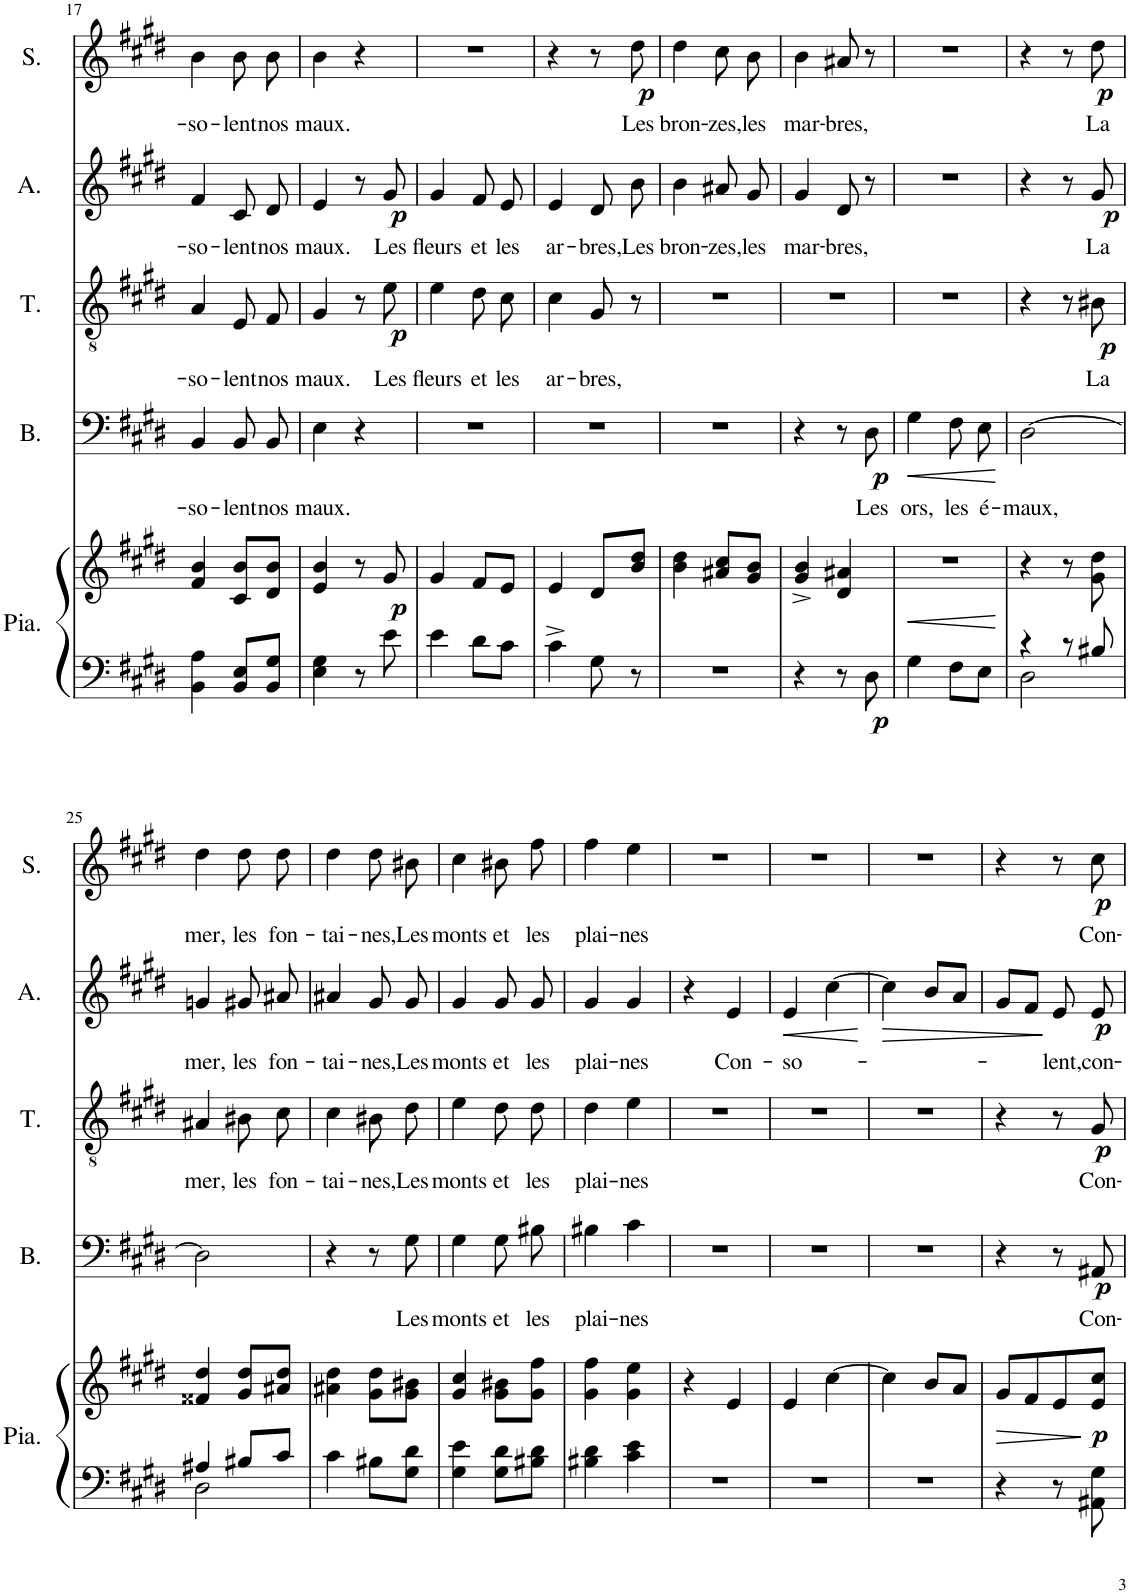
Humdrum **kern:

**kern	**kern	**dynam	**kern	**text	**dynam	**kern	**text	**dynam	**kern	**text	**dynam	**kern	**text	**dynam
*part5	*part5	*part5	*part4	*part4	*part4	*part3	*part3	*part3	*part2	*part2	*part2	*part1	*part1	*part1
*staff6	*staff5	*staff5/6	*staff4	*staff4	*staff4	*staff3	*staff3	*staff3	*staff2	*staff2	*staff2	*staff1	*staff1	*staff1
*I"Piano	*	*	*I"Basse	*	*	*I"Tenor	*	*	*I"Alto	*	*	*I"Soprano	*	*
*I'Pia.	*	*	*I'B.	*	*	*I'T.	*	*	*I'A.	*	*	*I'S.	*	*
!!LO:PB:g=z
*clefF4	*clefG2	*	*clefF4	*	*	*clefGv2	*	*	*clefG2	*	*	*clefG2	*	*
*k[f#c#g#d#]	*k[f#c#g#d#]	*	*k[f#c#g#d#]	*	*	*k[f#c#g#d#]	*	*	*k[f#c#g#d#]	*	*	*k[f#c#g#d#]	*	*
*M2/4	*M2/4	*	*M2/4	*	*	*M2/4	*	*	*M2/4	*	*	*M2/4	*	*
=17	=17	=17	=17	=17	=17	=17	=17	=17	=17	=17	=17	=17	=17	=17
!	!	!	!	!LO:LY:b	!	!	!LO:LY:b	!	!	!LO:LY:b	!	!	!LO:LY:b	!
4BB\ 4A\	4f#/ 4b/	.	4BB/	-so-	.	4A/	-so-	.	4f#/	-so-	.	4b\	-so-	.
!	!	!	!	!LO:LY:b	!	!	!LO:LY:b	!	!	!LO:LY:b	!	!	!LO:LY:b	!
8BB/ 8E/L	8c#/ 8b/L	.	8BB/L	-lent	.	8E/L	-lent	.	8c#/	-lent	.	8b\L	-lent	.
!	!	!	!	!LO:LY:b	!	!	!LO:LY:b	!	!	!LO:LY:b	!	!	!LO:LY:b	!
8BB/ 8G#/J	8d#/ 8b/J	.	8BB/J	nos	.	8F#/J	nos	.	8d#/	nos	.	8b\J	nos	.
=18	=18	=18	=18	=18	=18	=18	=18	=18	=18	=18	=18	=18	=18	=18
!	!	!	!	!LO:LY:b	!	!	!LO:LY:b	!	!	!LO:LY:b	!	!	!LO:LY:b	!
4E\ 4G#\	4e/ 4b/	.	4E\	maux.	.	4G#/	maux.	.	4e/	maux.	.	4b\	maux.	.
8r	8r	.	4r	.	.	8r	.	.	8r	.	.	4r	.	.
!	!	!LO:DY:b	!	!	!	!	!LO:LY:b	!LO:DY:b	!	!LO:LY:b	!LO:DY:b	!	!	!
8e\	8g#/	p	.	.	.	8e\	Les	p	8g#/	Les	p	.	.	.
=19	=19	=19	=19	=19	=19	=19	=19	=19	=19	=19	=19	=19	=19	=19
!	!	!	!	!	!	!	!LO:LY:b	!	!	!LO:LY:b	!	!	!	!
4e\	4g#/	.	2r	.	.	4e\	fleurs	.	4g#/	fleurs	.	2r	.	.
!	!	!	!	!	!	!	!LO:LY:b	!	!	!LO:LY:b	!	!	!	!
8d#\L	8f#/L	.	.	.	.	8d#\L	et	.	8f#/	et	.	.	.	.
!	!	!	!	!	!	!	!LO:LY:b	!	!	!LO:LY:b	!	!	!	!
8c#\J	8e/J	.	.	.	.	8c#\J	les	.	8e/	les	.	.	.	.
=20	=20	=20	=20	=20	=20	=20	=20	=20	=20	=20	=20	=20	=20	=20
!	!	!	!	!	!	!	!LO:LY:b	!	!	!LO:LY:b	!	!	!	!
4c#^\	4e/	.	2r	.	.	4c#\	ar-	.	4e/	ar-	.	4r	.	.
!	!	!	!	!	!	!	!LO:LY:b	!	!	!LO:LY:b	!	!	!	!
8G#\	8d#/L	.	.	.	.	8G#/	-bres,	.	8d#/	-bres,	.	8r	.	.
!	!	!	!	!	!	!	!	!	!	!LO:LY:b	!	!	!LO:LY:b	!LO:DY:b
8r	8b/ 8dd#/J	.	.	.	.	8r	.	.	8b\	Les	.	8dd#\	Les	p
=21	=21	=21	=21	=21	=21	=21	=21	=21	=21	=21	=21	=21	=21	=21
!	!	!	!	!	!	!	!	!	!	!LO:LY:b	!	!	!LO:LY:b	!
2r	4b\ 4dd#\	.	2r	.	.	2r	.	.	4b\	bron-	.	4dd#\	bron-	.
!	!	!	!	!	!	!	!	!	!	!LO:LY:b	!	!	!LO:LY:b	!
.	8a#X/ 8cc#/L	.	.	.	.	.	.	.	8a#X/	-zes,	.	8cc#\L	-zes,	.
!	!	!	!	!	!	!	!	!	!	!LO:LY:b	!	!	!LO:LY:b	!
.	8g#/ 8b/J	.	.	.	.	.	.	.	8g#/	les	.	8b\J	les	.
=22	=22	=22	=22	=22	=22	=22	=22	=22	=22	=22	=22	=22	=22	=22
!	!	!	!	!	!	!	!	!	!	!LO:LY:b	!	!	!LO:LY:b	!
4r	4g#/^ 4b/^	.	4r	.	.	2r	.	.	4g#/	mar-	.	4b\	mar-	.
!	!	!	!	!	!	!	!	!	!	!LO:LY:b	!	!	!LO:LY:b	!
8r	4d#/ 4a#X/	.	8r	.	.	.	.	.	8d#/	-bres,	.	8a#X/	-bres,	.
!	!	!LO:DY:b=2	!	!LO:LY:b	!LO:DY:b	!	!	!	!	!	!	!	!	!
8D#\	.	p	8D#\	Les	p	.	.	.	8r	.	.	8r	.	.
=23	=23	=23	=23	=23	=23	=23	=23	=23	=23	=23	=23	=23	=23	=23
!	!	!LO:HP:b	!	!LO:LY:b	!LO:HP:b	!	!	!	!	!	!	!	!	!
4G#\	2r	<	4G#\	ors,	<	2r	.	.	2r	.	.	2r	.	.
!	!	!	!	!LO:LY:b	!	!	!	!	!	!	!	!	!	!
8F#\L	.	.	8F#\L	les	.	.	.	.	.	.	.	.	.	.
!	!	!	!	!LO:LY:b	!	!	!	!	!	!	!	!	!	!
8E\J	.	.	8E\J	é-	.	.	.	.	.	.	.	.	.	.
.	.	[	.	.	[	.	.	.	.	.	.	.	.	.
=24	=24	=24	=24	=24	=24	=24	=24	=24	=24	=24	=24	=24	=24	=24
*^	*	*	*	*	*	*	*	*	*	*	*	*	*	*
!	!	!	!	!	!LO:LY:b	!	!	!	!	!	!	!	!	!	!
4r	2D#\	4r	.	[2D#\	-maux,	.	4r	.	.	4r	.	.	4r	.	.
8r	.	8r	.	.	.	.	8r	.	.	8r	.	.	8r	.	.
!	!	!	!	!	!	!	!	!LO:LY:b	!LO:DY:b	!	!LO:LY:b	!LO:DY:b	!	!LO:LY:b	!LO:DY:b
8B#X/	.	8g#\ 8dd#\	.	.	.	.	8B#X\	La	p	8g#/	La	p	8dd#\	La	p
!!LO:LB:g=z
=25	=25	=25	=25	=25	=25	=25	=25	=25	=25	=25	=25	=25	=25	=25	=25
!	!	!	!	!	!	!	!	!LO:LY:b	!	!	!LO:LY:b	!	!	!LO:LY:b	!
4A#X/	2D#\	4f##X/ 4dd#/	.	2D#\]	.	.	4A#X/	mer,	.	4gn/	mer,	.	4dd#\	mer,	.
!	!	!	!	!	!	!	!	!LO:LY:b	!	!	!LO:LY:b	!	!	!LO:LY:b	!
8B#X/L	.	8g#/ 8dd#/L	.	.	.	.	8B#X\L	les	.	8g#X/	les	.	8dd#\L	les	.
!	!	!	!	!	!	!	!	!LO:LY:b	!	!	!LO:LY:b	!	!	!LO:LY:b	!
8c#/J	.	8a#X/ 8dd#/J	.	.	.	.	8c#\J	fon-	.	8a#X/	fon-	.	8dd#\J	fon-	.
*v	*v	*	*	*	*	*	*	*	*	*	*	*	*	*	*
=26	=26	=26	=26	=26	=26	=26	=26	=26	=26	=26	=26	=26	=26	=26
!	!	!	!	!	!	!	!LO:LY:b	!	!	!LO:LY:b	!	!	!LO:LY:b	!
4c#\	4a#X\ 4dd#\	.	4r	.	.	4c#\	-tai-	.	4a#X/	-tai-	.	4dd#\	-tai-	.
!	!	!	!	!	!	!	!LO:LY:b	!	!	!LO:LY:b	!	!	!LO:LY:b	!
8B#X\L	8g#\ 8dd#\L	.	8r	.	.	8B#X\L	-nes,	.	8g#/	-nes,	.	8dd#\L	-nes,	.
!	!	!	!	!LO:LY:b	!	!	!LO:LY:b	!	!	!LO:LY:b	!	!	!LO:LY:b	!
8G#\ 8d#\J	8g#\ 8b#X\J	.	8G#\	Les	.	8d#\J	Les	.	8g#/	Les	.	8b#X\J	Les	.
=27	=27	=27	=27	=27	=27	=27	=27	=27	=27	=27	=27	=27	=27	=27
!	!	!	!	!LO:LY:b	!	!	!LO:LY:b	!	!	!LO:LY:b	!	!	!LO:LY:b	!
4G#\ 4e\	4g#/ 4cc#/	.	4G#\	monts	.	4e\	monts	.	4g#/	monts	.	4cc#\	monts	.
!	!	!	!	!LO:LY:b	!	!	!LO:LY:b	!	!	!LO:LY:b	!	!	!LO:LY:b	!
8G#\ 8d#\L	8g#\ 8b#X\L	.	8G#\L	et	.	8d#\L	et	.	8g#/	et	.	8b#X\L	et	.
!	!	!	!	!LO:LY:b	!	!	!LO:LY:b	!	!	!LO:LY:b	!	!	!LO:LY:b	!
8B#X\ 8d#\J	8g#\ 8ff#\J	.	8B#X\J	les	.	8d#\J	les	.	8g#/	les	.	8ff#\J	les	.
=28	=28	=28	=28	=28	=28	=28	=28	=28	=28	=28	=28	=28	=28	=28
!	!	!	!	!LO:LY:b	!	!	!LO:LY:b	!	!	!LO:LY:b	!	!	!LO:LY:b	!
4B#X\ 4d#\	4g#\ 4ff#\	.	4B#X\	plai-	.	4d#\	plai-	.	4g#/	plai-	.	4ff#\	plai-	.
!	!	!	!	!LO:LY:b	!	!	!LO:LY:b	!	!	!LO:LY:b	!	!	!LO:LY:b	!
4c#\ 4e\	4g#\ 4ee\	.	4c#\	-nes	.	4e\	-nes	.	4g#/	-nes	.	4ee\	-nes	.
=29	=29	=29	=29	=29	=29	=29	=29	=29	=29	=29	=29	=29	=29	=29
2r	4r	.	2r	.	.	2r	.	.	4r	.	.	2r	.	.
!	!	!	!	!	!	!	!	!	!	!LO:LY:b	!	!	!	!
.	4e/	.	.	.	.	.	.	.	4e/	Con-	.	.	.	.
=30	=30	=30	=30	=30	=30	=30	=30	=30	=30	=30	=30	=30	=30	=30
!	!	!	!	!	!	!	!	!	!	!LO:LY:b	!LO:HP:b	!	!	!
2r	4e/	.	2r	.	.	2r	.	.	4e/	-so-	<	2r	.	.
.	[4cc#\	.	.	.	.	.	.	.	[4cc#\	.	.	.	.	.
.	.	.	.	.	.	.	.	.	.	.	[	.	.	.
=31	=31	=31	=31	=31	=31	=31	=31	=31	=31	=31	=31	=31	=31	=31
!	!	!	!	!	!	!	!	!	!	!	!LO:HP:b	!	!	!
2r	4cc#\]	.	2r	.	.	2r	.	.	4cc#\]	.	>	2r	.	.
.	8b/L	.	.	.	.	.	.	.	8b/L	.	.	.	.	.
.	8a/J	.	.	.	.	.	.	.	8a/J	.	.	.	.	.
=32	=32	=32	=32	=32	=32	=32	=32	=32	=32	=32	=32	=32	=32	=32
!	!	!LO:HP:b	!	!	!	!	!	!	!	!	!	!	!	!
4r	8g#/L	>	4r	.	.	4r	.	.	8g#/L	.	.	4r	.	.
.	8f#/	.	.	.	.	.	.	.	8f#/J	.	.	.	.	.
!	!	!	!	!	!	!	!	!	!	!LO:LY:b	!	!	!	!
8r	8e/	.	8r	.	.	8r	.	.	8e/	-lent,	]	8r	.	.
!	!	!LO:DY:n=1:b	!	!LO:LY:b	!LO:DY:b	!	!LO:LY:b	!LO:DY:b	!	!LO:LY:b	!LO:DY:b	!	!LO:LY:b	!LO:DY:b
8AA#X\ 8G#\	8e/ 8cc#/J	] p	8AA#X/	Con-	p	8G#/	Con-	p	8e/	con-	p	8cc#\	Con-	p
=	=	=	=	=	=	=	=	=	=	=	=	=	=	=
*-	*-	*-	*-	*-	*-	*-	*-	*-	*-	*-	*-	*-	*-	*-
